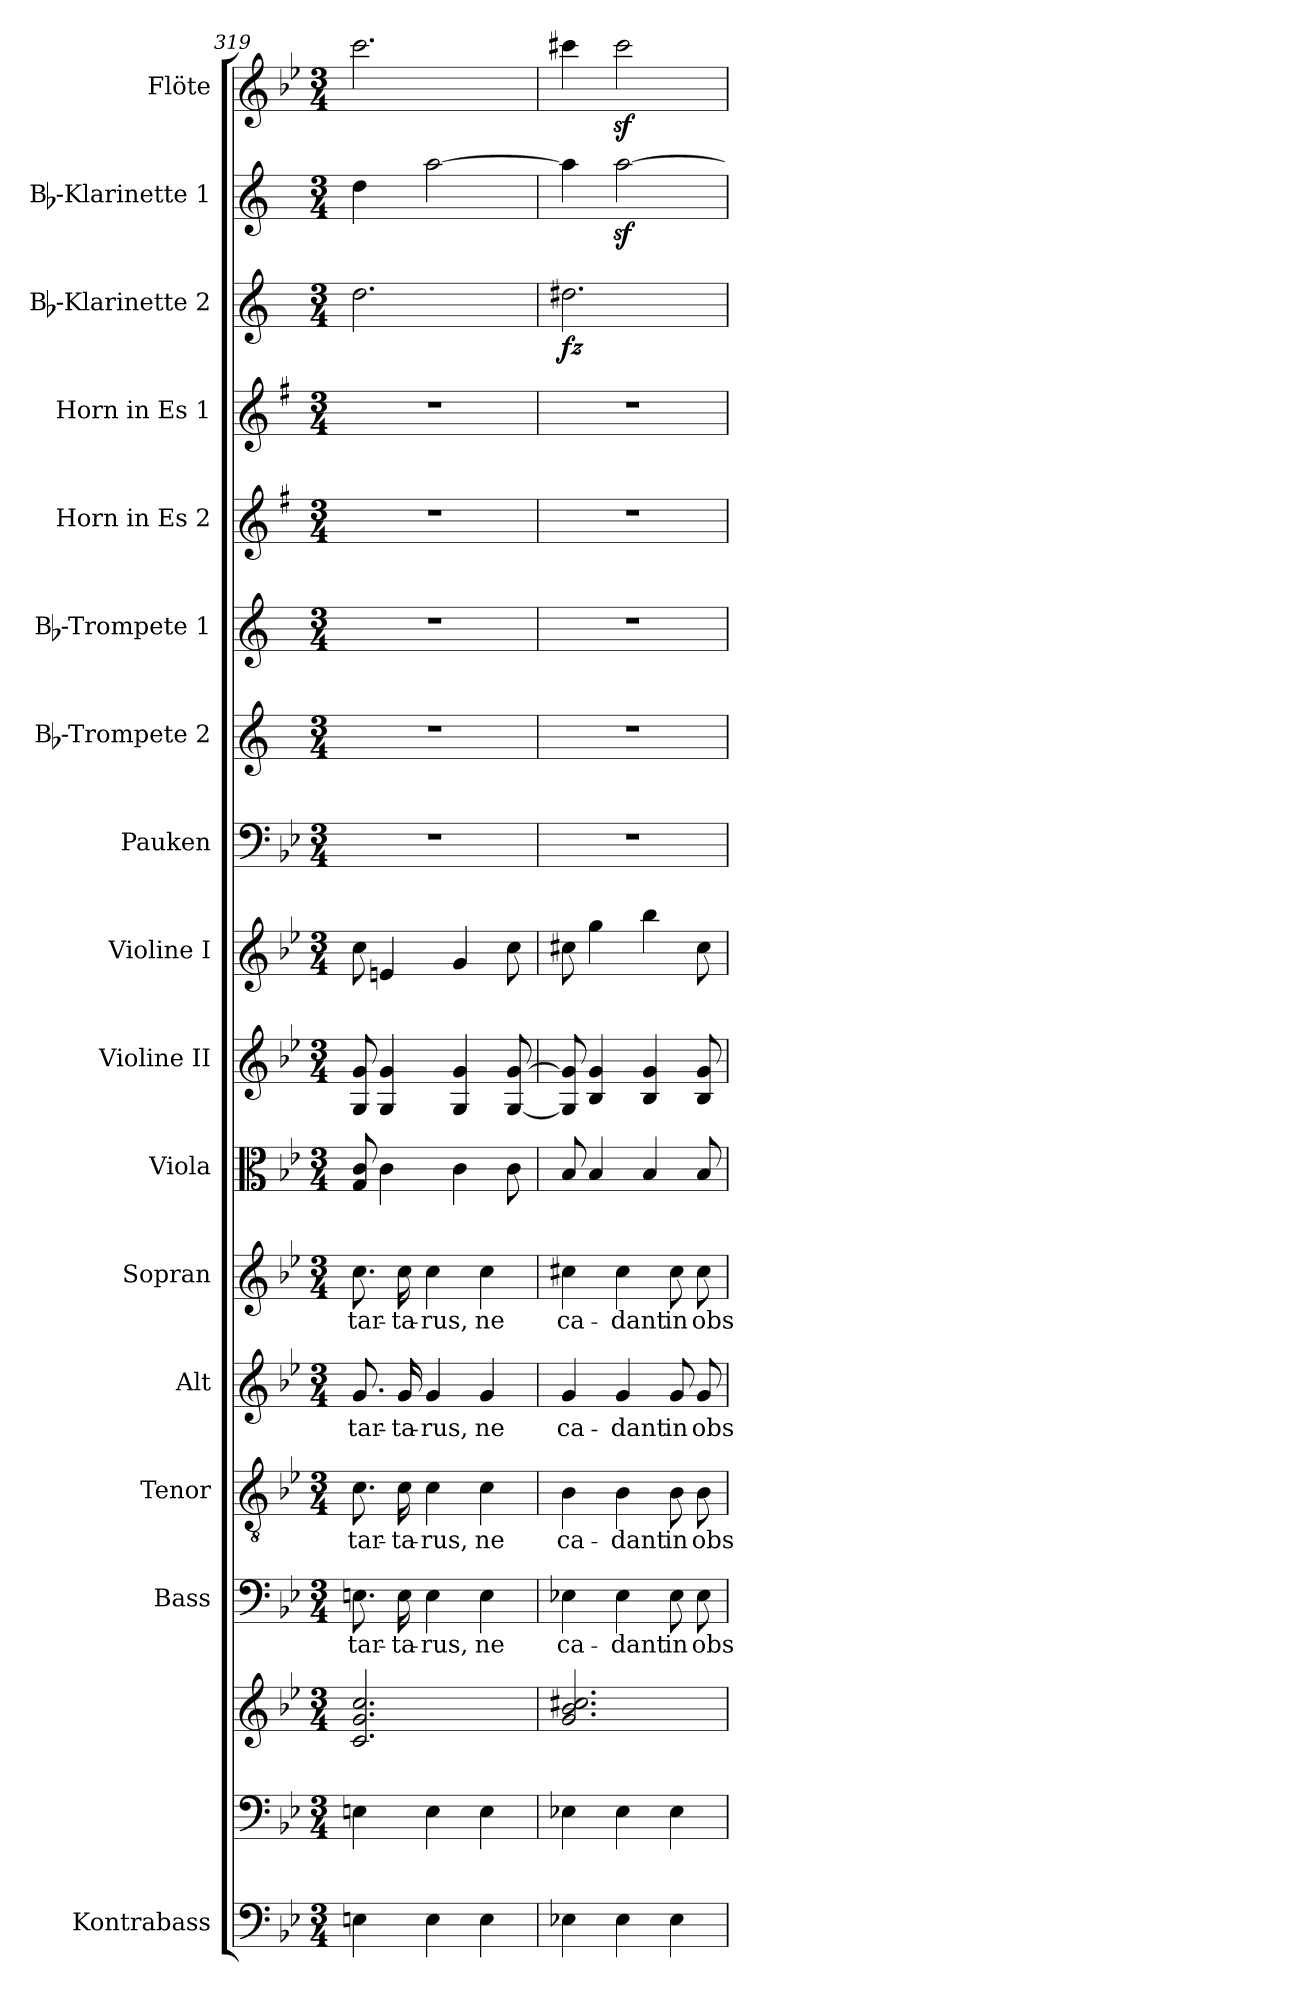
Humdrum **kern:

**kern	**kern	**kern	**kern	**text	**kern	**text	**kern	**text	**kern	**text	**kern	**kern	**kern	**kern	**kern	**kern	**kern	**kern	**kern	**dynam	**kern	**kern
*part17	*part16	*part16	*part15	*part15	*part14	*part14	*part13	*part13	*part12	*part12	*part11	*part10	*part9	*part8	*part7	*part6	*part5	*part4	*part3	*part3	*part2	*part1
*staff18	*staff17	*staff16	*staff15	*staff15	*staff14	*staff14	*staff13	*staff13	*staff12	*staff12	*staff11	*staff10	*staff9	*staff8	*staff7	*staff6	*staff5	*staff4	*staff3	*staff3	*staff2	*staff1
*I"Kontrabass	*	*	*I"Bass	*	*I"Tenor	*	*I"Alt	*	*I"Sopran	*	*I"Viola	*I"Violine II	*I"Violine I	*I"Pauken	*I"Bb-Trompete 2	*I"Bb-Trompete 1	*I"Horn in Es 2	*I"Horn in Es 1	*I"Bb-Klarinette 2	*	*I"Bb-Klarinette 1	*I"Flöte
*I'Kb.	*	*	*I'B.	*	*I'T.	*	*I'A.	*	*I'S.	*	*I'Vla.	*I'Vl. II	*I'Vl. I	*I'Pk.	*I'Bb Trp. 2	*I'Bb Trp. 1	*	*	*I'Bb Kl. 2	*	*I'Bb Kl. 1	*I'Fl.
*clefF4	*clefF4	*clefG2	*clefF4	*	*clefGv2	*	*clefG2	*	*clefG2	*	*clefC3	*clefG2	*clefG2	*clefF4	*clefG2	*clefG2	*clefG2	*clefG2	*clefG2	*	*clefG2	*clefG2
*ITrd7c12	*	*	*	*	*	*	*	*	*	*	*	*	*	*	*ITrd1c2	*ITrd1c2	*ITrd5c9	*ITrd5c9	*ITrd1c2	*	*ITrd1c2	*
*k[b-e-]	*k[b-e-]	*k[b-e-]	*k[b-e-]	*	*k[b-e-]	*	*k[b-e-]	*	*k[b-e-]	*	*k[b-e-]	*k[b-e-]	*k[b-e-]	*k[b-e-]	*k[b-e-]	*k[b-e-]	*k[b-e-]	*k[b-e-]	*k[b-e-]	*	*k[b-e-]	*k[b-e-]
*B-:	*B-:	*B-:	*B-:	*	*B-:	*	*B-:	*	*B-:	*	*B-:	*B-:	*B-:	*B-:	*B-:	*B-:	*B-:	*B-:	*B-:	*	*B-:	*B-:
*M3/4	*M3/4	*M3/4	*M3/4	*	*M3/4	*	*M3/4	*	*M3/4	*	*M3/4	*M3/4	*M3/4	*M3/4	*M3/4	*M3/4	*M3/4	*M3/4	*M3/4	*	*M3/4	*M3/4
=319	=319	=319	=319	=319	=319	=319	=319	=319	=319	=319	=319	=319	=319	=319	=319	=319	=319	=319	=319	=319	=319	=319
!	!	!	!	!LO:LY:b	!	!LO:LY:b	!	!LO:LY:b	!	!LO:LY:b	!	!	!	!	!	!	!	!	!	!	!	!
4EEn\	4En\	2.c/ 2.g/ 2.cc/	8.En\	tar-	8.c\	tar-	8.g/	tar-	8.cc\	tar-	8G/ 8c/	8G/ 8g/	8cc\	2.r	2.r	2.r	2.r	2.r	2.cc\	.	4cc\	2.ccc\
.	.	.	.	.	.	.	.	.	.	.	4c\	4G/ 4g/	4en/	.	.	.	.	.	.	.	.	.
!	!	!	!	!LO:LY:b	!	!LO:LY:b	!	!LO:LY:b	!	!LO:LY:b	!	!	!	!	!	!	!	!	!	!	!	!
.	.	.	16E\	-ta-	16c\	-ta-	16g/	-ta-	16cc\	-ta-	.	.	.	.	.	.	.	.	.	.	.	.
!	!	!	!	!LO:LY:b	!	!LO:LY:b	!	!LO:LY:b	!	!LO:LY:b	!	!	!	!	!	!	!	!	!	!	!	!
4EE\	4E\	.	4E\	-rus,	4c\	-rus,	4g/	-rus,	4cc\	-rus,	.	.	.	.	.	.	.	.	.	.	[2gg\	.
.	.	.	.	.	.	.	.	.	.	.	4c\	4G/ 4g/	4g/	.	.	.	.	.	.	.	.	.
!	!	!	!	!LO:LY:b	!	!LO:LY:b	!	!LO:LY:b	!	!LO:LY:b	!	!	!	!	!	!	!	!	!	!	!	!
4EE\	4E\	.	4E\	ne	4c\	ne	4g/	ne	4cc\	ne	.	.	.	.	.	.	.	.	.	.	.	.
.	.	.	.	.	.	.	.	.	.	.	8c\	[8G/ [8g/	8cc\	.	.	.	.	.	.	.	.	.
=320	=320	=320	=320	=320	=320	=320	=320	=320	=320	=320	=320	=320	=320	=320	=320	=320	=320	=320	=320	=320	=320	=320
!	!	!	!	!LO:LY:b	!	!LO:LY:b	!	!LO:LY:b	!	!LO:LY:b	!	!	!	!	!	!	!	!	!	!LO:DY:b	!	!
4EE-X\	4E-X\	2.g/ 2.b-/ 2.cc#X/	4E-X\	ca-	4B-\	ca-	4g/	ca-	4cc#X\	ca-	8B-/	8G/] 8g/]	8cc#X\	2.r	2.r	2.r	2.r	2.r	2.cc#X\	fz	4gg\]	4ccc#X\
.	.	.	.	.	.	.	.	.	.	.	4B-/	4B-/ 4g/	4gg\	.	.	.	.	.	.	.	.	.
!	!	!	!	!LO:LY:b	!	!LO:LY:b	!	!LO:LY:b	!	!LO:LY:b	!	!	!	!	!	!	!	!	!	!	!	!
4EE-\	4E-\	.	4E-\	-dant	4B-\	-dant	4g/	-dant	4cc#\	-dant	.	.	.	.	.	.	.	.	.	.	[2ggz<\	2ccc#z<\
.	.	.	.	.	.	.	.	.	.	.	4B-/	4B-/ 4g/	4bb-\	.	.	.	.	.	.	.	.	.
!	!	!	!	!LO:LY:b	!	!LO:LY:b	!	!LO:LY:b	!	!LO:LY:b	!	!	!	!	!	!	!	!	!	!	!	!
4EE-\	4E-\	.	8E-\	in	8B-\	in	8g/	in	8cc#\	in	.	.	.	.	.	.	.	.	.	.	.	.
!	!	!	!	!LO:LY:b	!	!LO:LY:b	!	!LO:LY:b	!	!LO:LY:b	!	!	!	!	!	!	!	!	!	!	!	!
.	.	.	8E-\	obs-	8B-\	obs-	8g/	obs-	8cc#\	obs-	8B-/	8B-/ 8g/	8cc#\	.	.	.	.	.	.	.	.	.
=	=	=	=	=	=	=	=	=	=	=	=	=	=	=	=	=	=	=	=	=	=	=
*-	*-	*-	*-	*-	*-	*-	*-	*-	*-	*-	*-	*-	*-	*-	*-	*-	*-	*-	*-	*-	*-	*-
